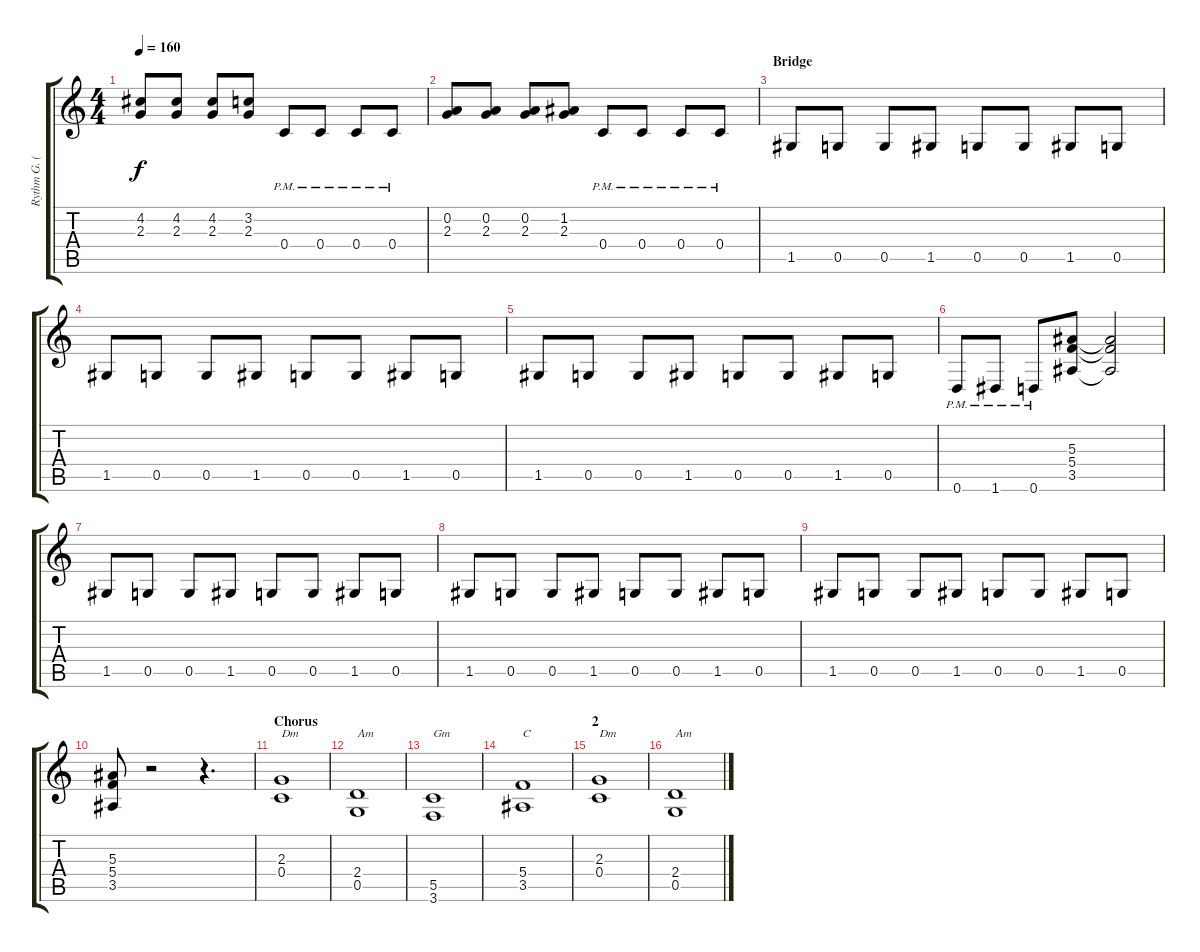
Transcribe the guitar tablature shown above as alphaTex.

\track ("Rythm G. (Sven Fischer)" "Rythm G. (") {instrument distortionguitar}
\staff {score tabs}
\tuning (D4 A3 F3 C3 G2 D2) {hide}
\ts (4 4)
\tempo 160
\clef g2
\ks c
(4.2 2.3).8{dy f} (4.2 2.3).8 (4.2 2.3).8 (3.2 2.3).8 0.4{pm}.8 0.4{pm}.8 0.4{pm}.8 0.4{pm}.8 |
(0.2 2.3).8 (0.2 2.3).8 (0.2 2.3).8 (1.2 2.3).8 0.4{pm}.8 0.4{pm}.8 0.4{pm}.8 0.4{pm}.8 |
\section ("" "Bridge")
1.5.8 0.5.8 0.5.8 1.5.8 0.5.8 0.5.8 1.5.8 0.5.8 |
1.5.8 0.5.8 0.5.8 1.5.8 0.5.8 0.5.8 1.5.8 0.5.8 |
1.5.8 0.5.8 0.5.8 1.5.8 0.5.8 0.5.8 1.5.8 0.5.8 |
0.6{pm}.8 1.6{pm}.8 0.6{pm}.8 (5.3 5.4 3.5).8 (5.3{t} 5.4{t} 3.5{t}).2 |
1.5.8 0.5.8 0.5.8 1.5.8 0.5.8 0.5.8 1.5.8 0.5.8 |
1.5.8 0.5.8 0.5.8 1.5.8 0.5.8 0.5.8 1.5.8 0.5.8 |
1.5.8 0.5.8 0.5.8 1.5.8 0.5.8 0.5.8 1.5.8 0.5.8 |
(5.3 5.4 3.5).8 r.2 r.4{d} |
\section ("" "Chorus")
(2.3 0.4).1{txt "Dm"} |
(2.4 0.5).1{txt "Am"} |
(5.5 3.6).1{txt "Gm"} |
(5.4 3.5).1{txt "C"} |
\section ("" "2")
(2.3 0.4).1{txt "Dm"} |
(2.4 0.5).1{txt "Am"}
